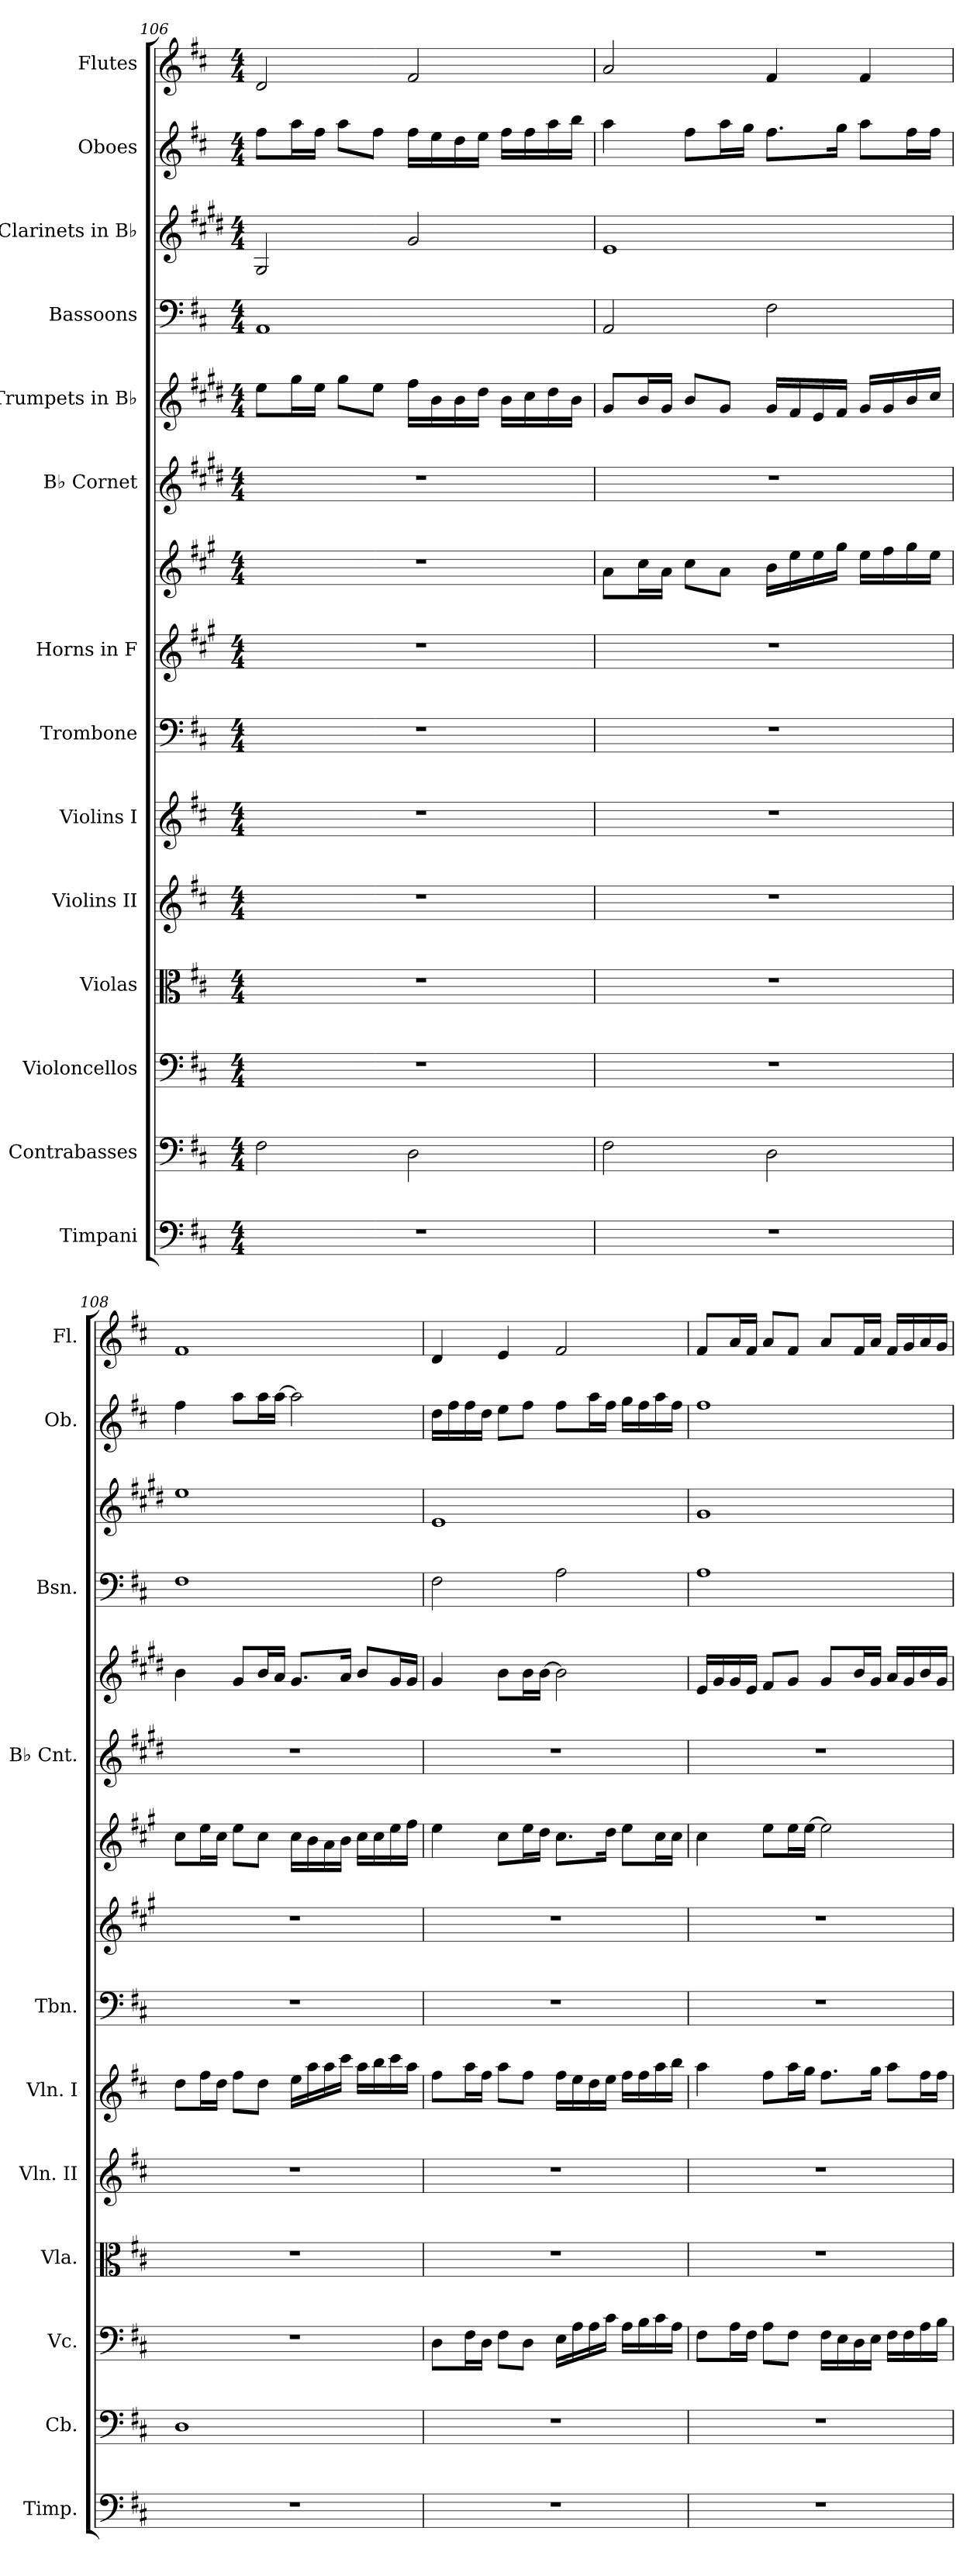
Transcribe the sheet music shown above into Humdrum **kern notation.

**kern	**kern	**kern	**kern	**kern	**kern	**kern	**kern	**kern	**kern	**kern	**kern	**kern	**kern	**kern
*part14	*part13	*part12	*part11	*part10	*part9	*part8	*part7	*part7	*part6	*part5	*part4	*part3	*part2	*part1
*staff15	*staff14	*staff13	*staff12	*staff11	*staff10	*staff9	*staff8	*staff7	*staff6	*staff5	*staff4	*staff3	*staff2	*staff1
*I"Timpani	*I"Contrabasses	*I"Violoncellos	*I"Violas	*I"Violins II	*I"Violins I	*I"Trombone	*I"Horns in F	*	*I"B♭ Cornet	*I"Trumpets in B♭	*I"Bassoons	*I"Clarinets in B♭	*I"Oboes	*I"Flutes
*I'Timp.	*I'Cb.	*I'Vc.	*I'Vla.	*I'Vln. II	*I'Vln. I	*I'Tbn.	*	*	*I'B♭ Cnt.	*	*I'Bsn.	*	*I'Ob.	*I'Fl.
!!LO:PB:g=z
*clefF4	*clefF4	*clefF4	*clefC3	*clefG2	*clefG2	*clefF4	*clefG2	*clefG2	*clefG2	*clefG2	*clefF4	*clefG2	*clefG2	*clefG2
*	*ITrd7c12	*	*	*	*	*	*ITrd4c7	*ITrd4c7	*ITrd1c2	*ITrd1c2	*	*ITrd1c2	*	*
*k[f#c#]	*k[f#c#]	*k[f#c#]	*k[f#c#]	*k[f#c#]	*k[f#c#]	*k[f#c#]	*k[f#c#]	*k[f#c#]	*k[f#c#]	*k[f#c#]	*k[f#c#]	*k[f#c#]	*k[f#c#]	*k[f#c#]
*M4/4	*M4/4	*M4/4	*M4/4	*M4/4	*M4/4	*M4/4	*M4/4	*M4/4	*M4/4	*M4/4	*M4/4	*M4/4	*M4/4	*M4/4
=106	=106	=106	=106	=106	=106	=106	=106	=106	=106	=106	=106	=106	=106	=106
1r	2FF#\	1r	1r	1r	1r	1r	1r	1r	1r	8dd\L	1AA	2F#/	8ff#\L	2d/
.	.	.	.	.	.	.	.	.	.	16ff#\L	.	.	16aa\L	.
.	.	.	.	.	.	.	.	.	.	16dd\JJ	.	.	16ff#\JJ	.
.	.	.	.	.	.	.	.	.	.	8ff#\L	.	.	8aa\L	.
.	.	.	.	.	.	.	.	.	.	8dd\J	.	.	8ff#\J	.
.	2DD\	.	.	.	.	.	.	.	.	16ee\LL	.	2f#/	16ff#\LL	2f#/
.	.	.	.	.	.	.	.	.	.	16a\	.	.	16ee\	.
.	.	.	.	.	.	.	.	.	.	16a\	.	.	16dd\	.
.	.	.	.	.	.	.	.	.	.	16cc#\JJ	.	.	16ee\JJ	.
.	.	.	.	.	.	.	.	.	.	16a\LL	.	.	16ff#\LL	.
.	.	.	.	.	.	.	.	.	.	16b\	.	.	16ff#\	.
.	.	.	.	.	.	.	.	.	.	16cc#\	.	.	16aa\	.
.	.	.	.	.	.	.	.	.	.	16a\JJ	.	.	16bb\JJ	.
=107	=107	=107	=107	=107	=107	=107	=107	=107	=107	=107	=107	=107	=107	=107
1r	2FF#\	1r	1r	1r	1r	1r	1r	8d\L	1r	8f#/L	2AA/	1d	4aa\	2a/
.	.	.	.	.	.	.	.	16f#\L	.	16a/L	.	.	.	.
.	.	.	.	.	.	.	.	16d\JJ	.	16f#/JJ	.	.	.	.
.	.	.	.	.	.	.	.	8f#\L	.	8a/L	.	.	8ff#\L	.
.	.	.	.	.	.	.	.	8d\J	.	8f#/J	.	.	16aa\L	.
.	.	.	.	.	.	.	.	.	.	.	.	.	16gg\JJ	.
.	2DD\	.	.	.	.	.	.	16e\LL	.	16f#/LL	2F#\	.	8.ff#\L	4f#/
.	.	.	.	.	.	.	.	16a\	.	16e/	.	.	.	.
.	.	.	.	.	.	.	.	16a\	.	16d/	.	.	.	.
.	.	.	.	.	.	.	.	16cc#\JJ	.	16e/JJ	.	.	16gg\Jk	.
.	.	.	.	.	.	.	.	16a\LL	.	16f#/LL	.	.	8aa\L	4f#/
.	.	.	.	.	.	.	.	16b\	.	16f#/	.	.	.	.
.	.	.	.	.	.	.	.	16cc#\	.	16a/	.	.	16ff#\L	.
.	.	.	.	.	.	.	.	16a\JJ	.	16b/JJ	.	.	16ff#\JJ	.
!!LO:PB:g=z
=108	=108	=108	=108	=108	=108	=108	=108	=108	=108	=108	=108	=108	=108	=108
1r	1DD	1r	1r	1r	8dd\L	1r	1r	8f#\L	1r	4a\	1F#	1dd	4ff#\	1f#
.	.	.	.	.	16ff#\L	.	.	16a\L	.	.	.	.	.	.
.	.	.	.	.	16dd\JJ	.	.	16f#\JJ	.	.	.	.	.	.
.	.	.	.	.	8ff#\L	.	.	8a\L	.	8f#/L	.	.	8aa\L	.
.	.	.	.	.	8dd\J	.	.	8f#\J	.	16a/L	.	.	16aa\L	.
.	.	.	.	.	.	.	.	.	.	16g/JJ	.	.	[16aa\JJ	.
.	.	.	.	.	16ee\LL	.	.	16f#\LL	.	8.f#/L	.	.	2aa\]	.
.	.	.	.	.	16aa\	.	.	16e\	.	.	.	.	.	.
.	.	.	.	.	16aa\	.	.	16d\	.	.	.	.	.	.
.	.	.	.	.	16ccc#\JJ	.	.	16e\JJ	.	16g/Jk	.	.	.	.
.	.	.	.	.	16aa\LL	.	.	16f#\LL	.	8a/L	.	.	.	.
.	.	.	.	.	16bb\	.	.	16f#\	.	.	.	.	.	.
.	.	.	.	.	16ccc#\	.	.	16a\	.	16f#/L	.	.	.	.
.	.	.	.	.	16aa\JJ	.	.	16b\JJ	.	16f#/JJ	.	.	.	.
=109	=109	=109	=109	=109	=109	=109	=109	=109	=109	=109	=109	=109	=109	=109
1r	1r	8D\L	1r	1r	8ff#\L	1r	1r	4a\	1r	4f#/	2F#\	1d	16dd\LL	4d/
.	.	.	.	.	.	.	.	.	.	.	.	.	16ff#\	.
.	.	16F#\L	.	.	16aa\L	.	.	.	.	.	.	.	16ff#\	.
.	.	16D\JJ	.	.	16ff#\JJ	.	.	.	.	.	.	.	16dd\JJ	.
.	.	8F#\L	.	.	8aa\L	.	.	8f#\L	.	8a\L	.	.	8ee\L	4e/
.	.	8D\J	.	.	8ff#\J	.	.	16a\L	.	16a\L	.	.	8ff#\J	.
.	.	.	.	.	.	.	.	16g\JJ	.	[16a\JJ	.	.	.	.
.	.	16E\LL	.	.	16ff#\LL	.	.	8.f#\L	.	2a\]	2A\	.	8ff#\L	2f#/
.	.	16A\	.	.	16ee\	.	.	.	.	.	.	.	.	.
.	.	16A\	.	.	16dd\	.	.	.	.	.	.	.	16aa\L	.
.	.	16c#\JJ	.	.	16ee\JJ	.	.	16g\Jk	.	.	.	.	16ff#\JJ	.
.	.	16A\LL	.	.	16ff#\LL	.	.	8a\L	.	.	.	.	16gg\LL	.
.	.	16B\	.	.	16ff#\	.	.	.	.	.	.	.	16ff#\	.
.	.	16c#\	.	.	16aa\	.	.	16f#\L	.	.	.	.	16aa\	.
.	.	16A\JJ	.	.	16bb\JJ	.	.	16f#\JJ	.	.	.	.	16ff#\JJ	.
!!LO:PB:g=z
=110	=110	=110	=110	=110	=110	=110	=110	=110	=110	=110	=110	=110	=110	=110
1r	1r	8F#\L	1r	1r	4aa\	1r	1r	4f#\	1r	16d/LL	1A	1f#	1ff#	8f#/L
.	.	.	.	.	.	.	.	.	.	16f#/	.	.	.	.
.	.	16A\L	.	.	.	.	.	.	.	16f#/	.	.	.	16a/L
.	.	16F#\JJ	.	.	.	.	.	.	.	16d/JJ	.	.	.	16f#/JJ
.	.	8A\L	.	.	8ff#\L	.	.	8a\L	.	8e/L	.	.	.	8a/L
.	.	8F#\J	.	.	16aa\L	.	.	16a\L	.	8f#/J	.	.	.	8f#/J
.	.	.	.	.	16gg\JJ	.	.	[16a\JJ	.	.	.	.	.	.
.	.	16F#\LL	.	.	8.ff#\L	.	.	2a\]	.	8f#/L	.	.	.	8a/L
.	.	16E\	.	.	.	.	.	.	.	.	.	.	.	.
.	.	16D\	.	.	.	.	.	.	.	16a/L	.	.	.	16f#/L
.	.	16E\JJ	.	.	16gg\Jk	.	.	.	.	16f#/JJ	.	.	.	16a/JJ
.	.	16F#\LL	.	.	8aa\L	.	.	.	.	16g/LL	.	.	.	16f#/LL
.	.	16F#\	.	.	.	.	.	.	.	16f#/	.	.	.	16g/
.	.	16A\	.	.	16ff#\L	.	.	.	.	16a/	.	.	.	16a/
.	.	16B\JJ	.	.	16ff#\JJ	.	.	.	.	16f#/JJ	.	.	.	16g/JJ
=	=	=	=	=	=	=	=	=	=	=	=	=	=	=
*-	*-	*-	*-	*-	*-	*-	*-	*-	*-	*-	*-	*-	*-	*-
